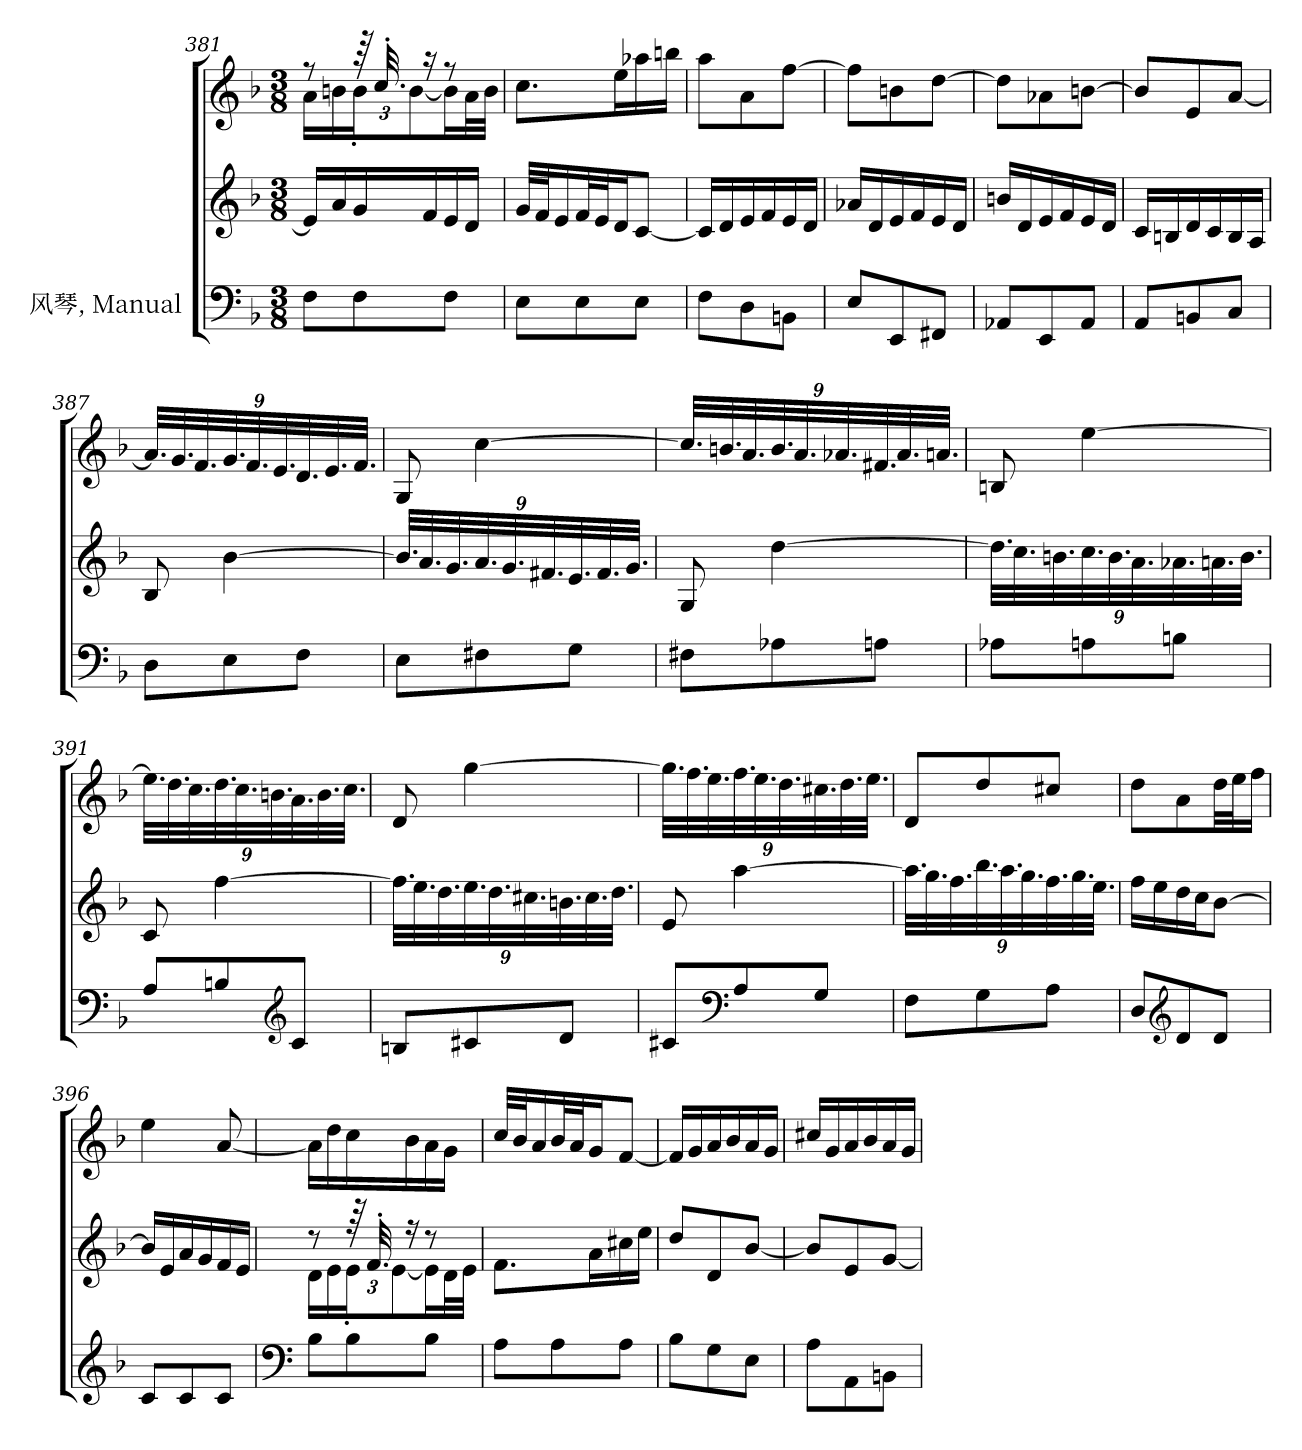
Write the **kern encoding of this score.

**kern	**kern	**kern
*part1	*part1	*part1
*staff3	*staff2	*staff1
*I"风琴, Manual	*	*
*clefF4	*clefG2	*clefG2
*k[b-]	*k[b-]	*k[b-]
*M3/8	*M3/8	*M3/8
=381	=381	=381
*	*	*^
8F\L	16e/LL]	8r	16a\LL
.	16a/	.	16bn\
*	*	*	*Xbrackettup
8F\	16g/	64r	24b'\J
.	.	32.cc'/	.
.	.	.	[12b\
.	16f/	16r	.
8F\J	16e/	8r	16b\L]
.	16d/JJ	.	32a\L
.	.	.	32b\JJJ
*	*	*v	*v
=382	=382	=382
8E\L	32g/LLL	8.cc\L
.	32f/J	.
.	16e/	.
8E\	32f/L	.
.	32e/J	.
.	16d/J	16ee\L
8E\J	[8c/J	16aa-X\
.	.	16bbn\JJ
!!LO:LB:g=z
=383	=383	=383
8F\L	16c/LL]	8aa\L
.	16d/	.
8D\	16e/	8a\
.	16f/	.
8BBn\J	16e/	[8ff\J
.	16d/JJ	.
=384	=384	=384
8E/L	16a-X/LL	8ff\L]
.	16d/	.
8EE/	16e/	8bn\
.	16f/	.
8FF#X/J	16e/	[8dd\J
.	16d/JJ	.
=385	=385	=385
8AA-X/L	16bn/LL	8dd\L]
.	16d/	.
8EE/	16e/	8a-X\
.	16f/	.
8AA-/J	16e/	[8bn\J
.	16d/JJ	.
=386	=386	=386
8AA/L	16c/LL	8b/L]
.	16Bn/	.
8BBn/	16d/	8e/
.	16c/	.
8C/J	16B/	[8a/J
.	16A/JJ	.
=387	=387	=387
8D\L	8B-/	36.a/LLL]
.	.	36.g/
.	.	36.f/
8E\	[4b-\	36.g/
.	.	36.f/
.	.	36.e/
8F\J	.	36.d/
.	.	36.e/
.	.	36.f/JJJ
!!LO:LB:g=z
=388	=388	=388
*	*Xbrackettup	*
8E\L	36.b-/LLL]	8G/
.	36.a/	.
.	36.g/	.
8F#X\	36.a/	[4cc\
.	36.g/	.
.	36.f#X/	.
8G\J	36.e/	.
.	36.f#/	.
.	36.g/JJJ	.
=389	=389	=389
8F#X\L	8G/	36.cc/LLL]
.	.	36.bn/
.	.	36.a/
8A-X\	[4dd\	36.b/
.	.	36.a/
.	.	36.a-X/
8An\J	.	36.f#X/
.	.	36.a-/
.	.	36.an/JJJ
=390	=390	=390
8A-X\L	36.dd\LLL]	8Bn/
.	36.cc\	.
.	36.bn\	.
8An\	36.cc\	[4ee\
.	36.b\	.
.	36.a\	.
8Bn\J	36.a-X\	.
.	36.an\	.
.	36.b\JJJ	.
!!LO:PB:g=z
=391	=391	=391
8A/L	8c/	36.ee\LLL]
.	.	36.dd\
.	.	36.cc\
8Bn/	[4ff\	36.dd\
.	.	36.cc\
.	.	36.bn\
*clefG2	*	*
8c/J	.	36.a\
.	.	36.b\
.	.	36.cc\JJJ
=392	=392	=392
8Bn/L	36.ff\LLL]	8d/
.	36.ee\	.
.	36.dd\	.
8c#X/	36.ee\	[4gg\
.	36.dd\	.
.	36.cc#X\	.
8d/J	36.bn\	.
.	36.cc#\	.
.	36.dd\JJJ	.
=393	=393	=393
8c#X/L	8e/	36.gg\LLL]
.	.	36.ff\
.	.	36.ee\
*clefF4	*	*
8A/	[4aa\	36.ff\
.	.	36.ee\
.	.	36.dd\
8G/J	.	36.cc#X\
.	.	36.dd\
.	.	36.ee\JJJ
!!LO:LB:g=z
=394	=394	=394
8F\L	36.aa\LLL]	8d/L
.	36.gg\	.
.	36.ff\	.
8G\	36.bb-\	8dd/
.	36.aa\	.
.	36.gg\	.
8A\J	36.ff\	8cc#X/J
.	36.gg\	.
.	36.ee\JJJ	.
=395	=395	=395
8D/L	16ff\LL	8dd\L
.	16ee\	.
*clefG2	*	*
8d/	16dd\	8a\
.	16cc\J	.
8d/J	[8b-\J	32dd\LL
.	.	32ee\J
.	.	16ff\JJ
=396	=396	=396
8c/L	16b-/LL]	4ee\
.	16e/	.
8c/	16a/	.
.	16g/	.
8c/J	16f/	[8a/
.	16e/JJ	.
=397	=397	=397
*clefF4	*	*
*	*^	*
8B-\L	8r	16d\LL	16a\LL]
.	.	16e\	16dd\
8B-\	64r	24e'\J	16cc\
.	32.f'/	.	.
.	.	[12e\	.
.	16r	.	16b-\
8B-\J	8r	16e\L]	16a\
.	.	32d\L	16g\JJ
.	.	32e\JJJ	.
*	*v	*v	*
!!LO:LB:g=z
=398	=398	=398
8A\L	8.f\L	32cc/LLL
.	.	32b-/J
.	.	16a/
8A\	.	32b-/L
.	.	32a/J
.	16a\L	16g/J
8A\J	16cc#X\	[8f/J
.	16ee\JJ	.
=399	=399	=399
8B-\L	8dd/L	16f/LL]
.	.	16g/
8G\	8d/	16a/
.	.	16b-/
8E\J	[8b-/J	16a/
.	.	16g/JJ
=400	=400	=400
8A\L	8b-/L]	16cc#X/LL
.	.	16g/
8AA\	8e/	16a/
.	.	16b-/
8BBn\J	[8g/J	16a/
.	.	16g/JJ
=	=	=
*-	*-	*-
